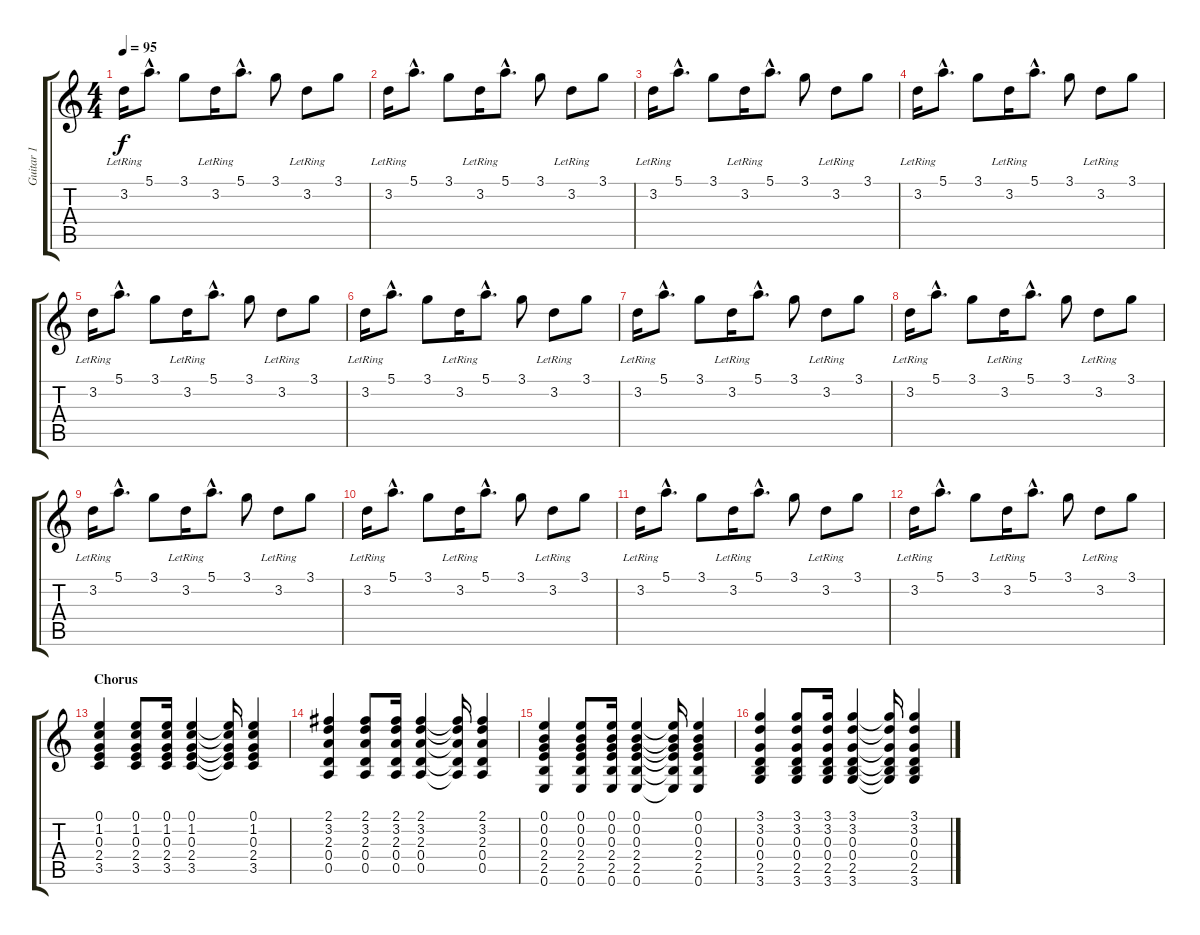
\track ("Guitar 1" "Guitar 1") {instrument electricguitarjazz}
\staff {score tabs}
\tuning (E4 B3 G3 D3 A2 E2) {hide}
\ts (4 4)
\tempo 95
\clef g2
\ks c
3.2{lr}.16{dy f} 5.1{hac}.8{d} 3.1.8 3.2{lr}.16 5.1{hac}.8{d} 3.1.8 3.2{lr}.8 3.1.8 |
3.2{lr}.16 5.1{hac}.8{d} 3.1.8 3.2{lr}.16 5.1{hac}.8{d} 3.1.8 3.2{lr}.8 3.1.8 |
3.2{lr}.16 5.1{hac}.8{d} 3.1.8 3.2{lr}.16 5.1{hac}.8{d} 3.1.8 3.2{lr}.8 3.1.8 |
3.2{lr}.16 5.1{hac}.8{d} 3.1.8 3.2{lr}.16 5.1{hac}.8{d} 3.1.8 3.2{lr}.8 3.1.8 |
3.2{lr}.16 5.1{hac}.8{d} 3.1.8 3.2{lr}.16 5.1{hac}.8{d} 3.1.8 3.2{lr}.8 3.1.8 |
3.2{lr}.16 5.1{hac}.8{d} 3.1.8 3.2{lr}.16 5.1{hac}.8{d} 3.1.8 3.2{lr}.8 3.1.8 |
3.2{lr}.16 5.1{hac}.8{d} 3.1.8 3.2{lr}.16 5.1{hac}.8{d} 3.1.8 3.2{lr}.8 3.1.8 |
3.2{lr}.16 5.1{hac}.8{d} 3.1.8 3.2{lr}.16 5.1{hac}.8{d} 3.1.8 3.2{lr}.8 3.1.8 |
3.2{lr}.16 5.1{hac}.8{d} 3.1.8 3.2{lr}.16 5.1{hac}.8{d} 3.1.8 3.2{lr}.8 3.1.8 |
3.2{lr}.16 5.1{hac}.8{d} 3.1.8 3.2{lr}.16 5.1{hac}.8{d} 3.1.8 3.2{lr}.8 3.1.8 |
3.2{lr}.16 5.1{hac}.8{d} 3.1.8 3.2{lr}.16 5.1{hac}.8{d} 3.1.8 3.2{lr}.8 3.1.8 |
3.2{lr}.16 5.1{hac}.8{d} 3.1.8 3.2{lr}.16 5.1{hac}.8{d} 3.1.8 3.2{lr}.8 3.1.8 |
\section ("" "Chorus")
(0.1 1.2 0.3 2.4 3.5).4 (0.1 1.2 0.3 2.4 3.5).8 (0.1 1.2 0.3 2.4 3.5).16 (0.1 1.2 0.3 2.4 3.5).4 (0.1{t} 1.2{t} 0.3{t} 2.4{t} 3.5{t}).16 (0.1 1.2 0.3 2.4 3.5).4 |
(2.1 3.2 2.3 0.4 0.5).4 (2.1 3.2 2.3 0.4 0.5).8 (2.1 3.2 2.3 0.4 0.5).16 (2.1 3.2 2.3 0.4 0.5).4 (2.1{t} 3.2{t} 2.3{t} 0.4{t} 0.5{t}).16 (2.1 3.2 2.3 0.4 0.5).4 |
(0.1 0.2 0.3 2.4 2.5 0.6).4 (0.1 0.2 0.3 2.4 2.5 0.6).8 (0.1 0.2 0.3 2.4 2.5 0.6).16 (0.1 0.2 0.3 2.4 2.5 0.6).4 (0.1{t} 0.2{t} 0.3{t} 2.4{t} 2.5{t} 0.6{t}).16 (0.1 0.2 0.3 2.4 2.5 0.6).4 |
(3.1 3.2 0.3 0.4 2.5 3.6).4 (3.1 3.2 0.3 0.4 2.5 3.6).8 (3.1 3.2 0.3 0.4 2.5 3.6).16 (3.1 3.2 0.3 0.4 2.5 3.6).4 (3.1{t} 3.2{t} 0.3{t} 0.4{t} 2.5{t} 3.6{t}).16 (3.1 3.2 0.3 0.4 2.5 3.6).4
